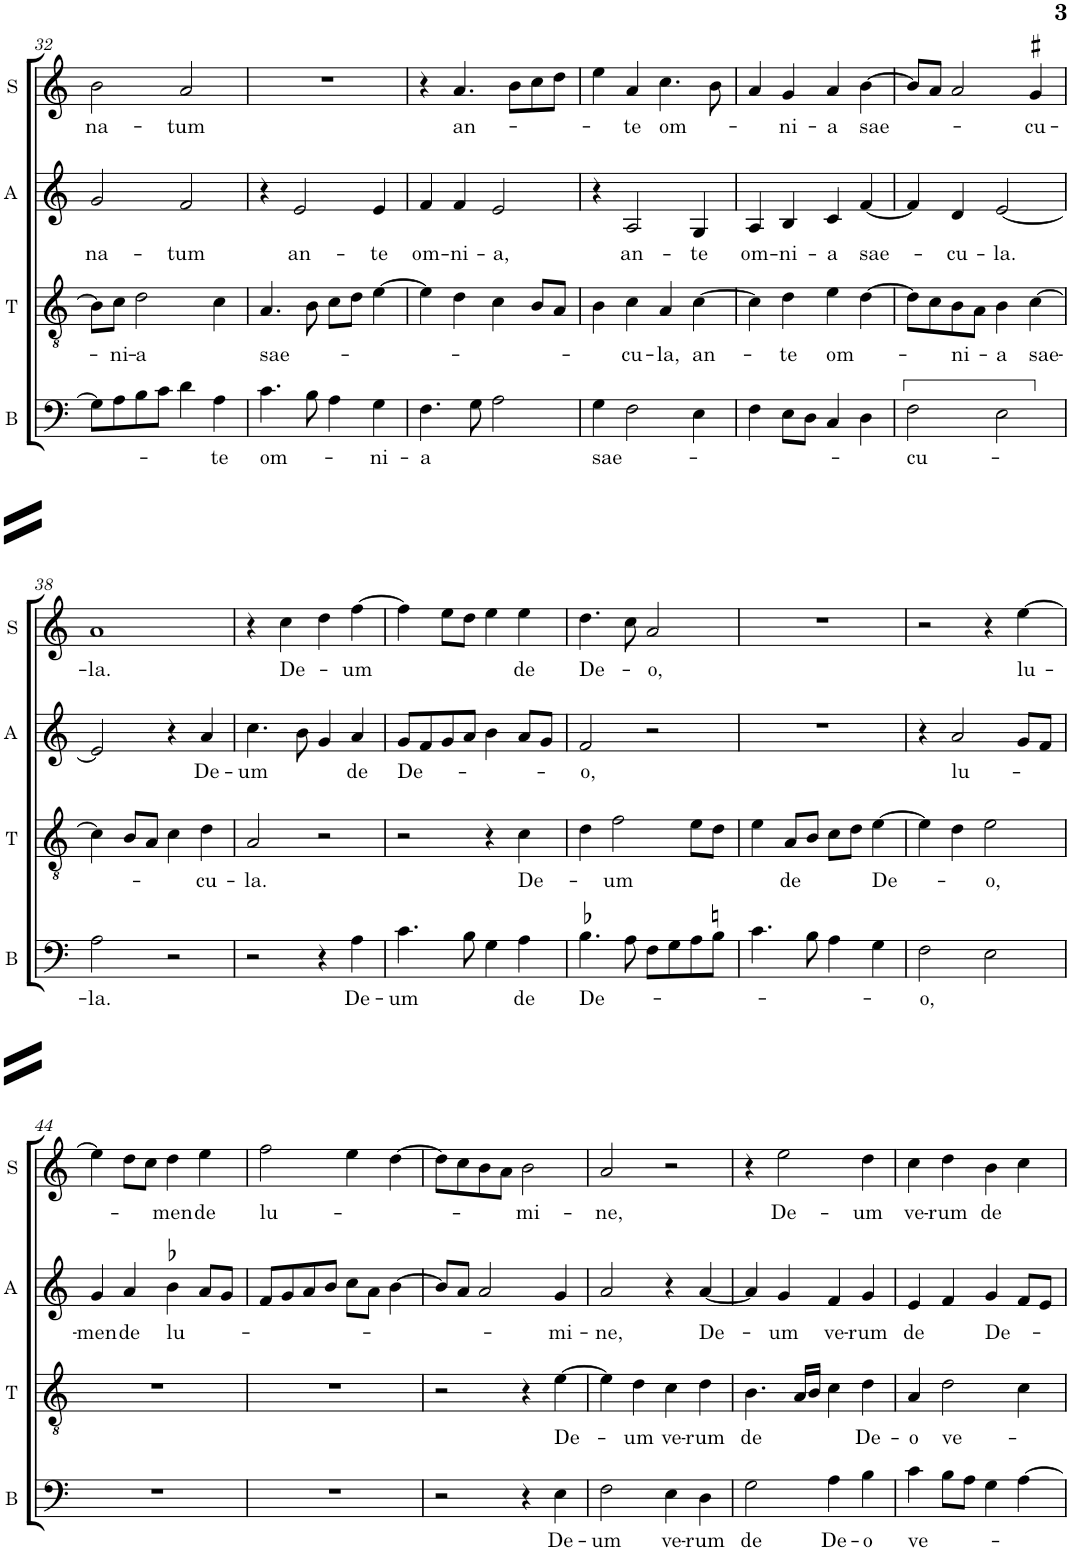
**kern	**text	**kern	**text	**kern	**text	**kern	**text
*part4	*part4	*part3	*part3	*part2	*part2	*part1	*part1
*staff4	*staff4	*staff3	*staff3	*staff2	*staff2	*staff1	*staff1
*I"B	*	*I"T	*	*I"A	*	*I"S	*
*I'B	*	*I'T	*	*I'A	*	*I'S	*
!!LO:PB:g=z
*clefF4	*	*clefGv2	*	*clefG2	*	*clefG2	*
*k[]	*	*k[]	*	*k[]	*	*k[]	*
*M2/2	*	*M2/2	*	*M2/2	*	*M2/2	*
*met(c|)	*	*met(c|)	*	*met(c|)	*	*met(c|)	*
=32	=32	=32	=32	=32	=32	=32	=32
!	!	!	!	!	!LO:LY:b	!	!LO:LY:b
8G\L]	.	8B\L]	.	2g/	na-	2b\	na-
!	!	!	!LO:LY:b	!	!	!	!
8A\	.	8c\J	-ni-	.	.	.	.
!	!	!	!LO:LY:b	!	!	!	!
8B\	.	2d\	-a	.	.	.	.
8c\J	.	.	.	.	.	.	.
!	!	!	!	!	!LO:LY:b	!	!LO:LY:b
4d\	.	.	.	2f/	-tum	2a/	-tum
!	!LO:LY:b	!	!	!	!	!	!
4A\	-te	4c\	.	.	.	.	.
=33	=33	=33	=33	=33	=33	=33	=33
!	!LO:LY:b	!	!LO:LY:b	!	!	!	!
4.c\	om-	4.A/	sae-	4r	.	1r	.
!	!	!	!	!	!LO:LY:b	!	!
.	.	.	.	2e/	an-	.	.
8B\	.	8B\	.	.	.	.	.
4A\	.	8c\L	.	.	.	.	.
.	.	8d\J	.	.	.	.	.
!	!LO:LY:b	!	!	!	!LO:LY:b	!	!
4G\	-ni-	[4e\	.	4e/	-te	.	.
=34	=34	=34	=34	=34	=34	=34	=34
!	!LO:LY:b	!	!	!	!LO:LY:b	!	!
4.F\	-a	4e\]	.	4f/	om-	4r	.
!	!	!	!	!	!LO:LY:b	!	!LO:LY:b
.	.	4d\	.	4f/	-ni-	4.a/	an-
8G\	.	.	.	.	.	.	.
!	!	!	!	!	!LO:LY:b	!	!
2A\	.	4c\	.	2e/	-a,	.	.
.	.	.	.	.	.	8b\L	.
.	.	8B/L	.	.	.	8cc\	.
.	.	8A/J	.	.	.	8dd\J	.
=35	=35	=35	=35	=35	=35	=35	=35
!	!LO:LY:b	!	!	!	!	!	!
4G\	sae-	4B\	.	4r	.	4ee\	.
!	!	!	!LO:LY:b	!	!LO:LY:b	!	!LO:LY:b
2F\	.	4c\	-cu-	2A/	an-	4a/	-te
!	!	!	!LO:LY:b	!	!	!	!LO:LY:b
.	.	4A/	-la,	.	.	4.cc\	om-
!	!	!	!LO:LY:b	!	!LO:LY:b	!	!
4E\	.	[4c\	an-	4G/	-te	.	.
.	.	.	.	.	.	8b\	.
=36	=36	=36	=36	=36	=36	=36	=36
!	!	!	!	!	!LO:LY:b	!	!
4F\	.	4c\]	.	4A/	om-	4a/	.
!	!	!	!LO:LY:b	!	!LO:LY:b	!	!LO:LY:b
8E\L	.	4d\	-te	4B/	-ni-	4g/	-ni-
8D\J	.	.	.	.	.	.	.
!	!	!	!LO:LY:b	!	!LO:LY:b	!	!LO:LY:b
4C/	.	4e\	om-	4c/	-a	4a/	-a
!	!	!	!	!	!LO:LY:b	!	!LO:LY:b
4D\	.	[4d\	.	[4f/	sae-	[4b\	sae-
=37	=37	=37	=37	=37	=37	=37	=37
!	!LO:LY:b	!	!	!	!	!	!
2F\	-cu-	8d\L]	.	4f/]	.	8b/L]	.
.	.	8c\	.	.	.	8a/J	.
!	!	!	!LO:LY:b	!	!LO:LY:b	!	!
.	.	8B\	-ni-	4d/	-cu-	2a/	.
.	.	8A\J	.	.	.	.	.
!	!	!	!LO:LY:b	!	!LO:LY:b	!	!
2E\	.	4B\	-a	[2e/	-la.	.	.
!	!	!	!LO:LY:b	!	!	!	!LO:LY:b
.	.	[4c\	sae-	.	.	4g#X/	-cu-
!!LO:LB:g=z
=38	=38	=38	=38	=38	=38	=38	=38
!	!LO:LY:b	!	!	!	!	!	!LO:LY:b
2A\	-la.	4c\]	.	2e/]	.	1a	-la.
.	.	8B/L	.	.	.	.	.
.	.	8A/J	.	.	.	.	.
2r	.	4c\	.	4r	.	.	.
!	!	!	!LO:LY:b	!	!LO:LY:b	!	!
.	.	4d\	-cu-	4a/	De-	.	.
=39	=39	=39	=39	=39	=39	=39	=39
!	!	!	!LO:LY:b	!	!LO:LY:b	!	!
2r	.	2A/	-la.	4.cc\	-um	4r	.
!	!	!	!	!	!	!	!LO:LY:b
.	.	.	.	.	.	4cc\	De-
.	.	.	.	8b\	.	.	.
4r	.	2r	.	4g/	.	4dd\	.
!	!LO:LY:b	!	!	!	!LO:LY:b	!	!LO:LY:b
4A\	De-	.	.	4a/	de	[4ff\	-um
=40	=40	=40	=40	=40	=40	=40	=40
!	!LO:LY:b	!	!	!	!LO:LY:b	!	!
4.c\	-um	2r	.	8g/L	De-	4ff\]	.
.	.	.	.	8f/	.	.	.
.	.	.	.	8g/	.	8ee\L	.
8B\	.	.	.	8a/J	.	8dd\J	.
4G\	.	4r	.	4b\	.	4ee\	.
!	!LO:LY:b	!	!LO:LY:b	!	!	!	!LO:LY:b
4A\	de	4c\	De-	8a/L	.	4ee\	de
.	.	.	.	8g/J	.	.	.
=41	=41	=41	=41	=41	=41	=41	=41
!	!LO:LY:b	!	!	!	!LO:LY:b	!	!LO:LY:b
4.B-X\	De-	4d\	.	2f/	-o,	4.dd\	De-
!	!	!	!LO:LY:b	!	!	!	!
.	.	2f\	-um	.	.	.	.
8A\	.	.	.	.	.	8cc\	.
!	!	!	!	!	!	!	!LO:LY:b
8F\L	.	.	.	2r	.	2a/	-o,
8G\	.	.	.	.	.	.	.
8A\	.	8e\L	.	.	.	.	.
8Bn\J	.	8d\J	.	.	.	.	.
=42	=42	=42	=42	=42	=42	=42	=42
4.c\	.	4e\	.	1r	.	1r	.
!	!	!	!LO:LY:b	!	!	!	!
.	.	8A/L	de	.	.	.	.
8B\	.	8B/J	.	.	.	.	.
4A\	.	8c\L	.	.	.	.	.
.	.	8d\J	.	.	.	.	.
!	!	!	!LO:LY:b	!	!	!	!
4G\	.	[4e\	De-	.	.	.	.
=43	=43	=43	=43	=43	=43	=43	=43
!	!LO:LY:b	!	!	!	!	!	!
2F\	-o,	4e\]	.	4r	.	2r	.
!	!	!	!	!	!LO:LY:b	!	!
.	.	4d\	.	2a/	lu-	.	.
!	!	!	!LO:LY:b	!	!	!	!
2E\	.	2e\	-o,	.	.	4r	.
!	!	!	!	!	!	!	!LO:LY:b
.	.	.	.	8g/L	.	[4ee\	lu-
.	.	.	.	8f/J	.	.	.
!!LO:LB:g=z
=44	=44	=44	=44	=44	=44	=44	=44
!	!	!	!	!	!LO:LY:b	!	!
1r	.	1r	.	4g/	-men	4ee\]	.
!	!	!	!	!	!LO:LY:b	!	!
.	.	.	.	4a/	de	8dd\L	.
.	.	.	.	.	.	8cc\J	.
!	!	!	!	!	!LO:LY:b	!	!LO:LY:b
.	.	.	.	4b-X\	lu-	4dd\	-men
!	!	!	!	!	!	!	!LO:LY:b
.	.	.	.	8a/L	.	4ee\	de
.	.	.	.	8g/J	.	.	.
=45	=45	=45	=45	=45	=45	=45	=45
!	!	!	!	!	!	!	!LO:LY:b
1r	.	1r	.	8f/L	.	2ff\	lu-
.	.	.	.	8g/	.	.	.
.	.	.	.	8a/	.	.	.
.	.	.	.	8b/J	.	.	.
.	.	.	.	8cc\L	.	4ee\	.
.	.	.	.	8a\J	.	.	.
.	.	.	.	[4b\	.	[4dd\	.
=46	=46	=46	=46	=46	=46	=46	=46
2r	.	2r	.	8b/L]	.	8dd\L]	.
.	.	.	.	8a/J	.	8cc\	.
.	.	.	.	2a/	.	8b\	.
.	.	.	.	.	.	8a\J	.
!	!	!	!	!	!	!	!LO:LY:b
4r	.	4r	.	.	.	2b\	-mi-
!	!LO:LY:b	!	!LO:LY:b	!	!LO:LY:b	!	!
4E\	De-	[4e\	De-	4g/	-mi-	.	.
=47	=47	=47	=47	=47	=47	=47	=47
!	!LO:LY:b	!	!	!	!LO:LY:b	!	!LO:LY:b
2F\	-um	4e\]	.	2a/	-ne,	2a/	-ne,
!	!	!	!LO:LY:b	!	!	!	!
.	.	4d\	-um	.	.	.	.
!	!LO:LY:b	!	!LO:LY:b	!	!	!	!
4E\	ve-	4c\	ve-	4r	.	2r	.
!	!LO:LY:b	!	!LO:LY:b	!	!LO:LY:b	!	!
4D\	-rum	4d\	-rum	[4a/	De-	.	.
=48	=48	=48	=48	=48	=48	=48	=48
!	!LO:LY:b	!	!LO:LY:b	!	!	!	!
2G\	de	4.B\	de	4a/]	.	4r	.
!	!	!	!	!	!LO:LY:b	!	!LO:LY:b
.	.	.	.	4g/	-um	2ee\	De-
.	.	16A/LL	.	.	.	.	.
.	.	16B/JJ	.	.	.	.	.
!	!LO:LY:b	!	!	!	!LO:LY:b	!	!
4A\	De-	4c\	.	4f/	ve-	.	.
!	!LO:LY:b	!	!LO:LY:b	!	!LO:LY:b	!	!LO:LY:b
4B\	-o	4d\	De-	4g/	-rum	4dd\	-um
=49	=49	=49	=49	=49	=49	=49	=49
!	!LO:LY:b	!	!LO:LY:b	!	!LO:LY:b	!	!LO:LY:b
4c\	ve-	4A/	-o	4e/	de	4cc\	ve-
!	!	!	!LO:LY:b	!	!	!	!LO:LY:b
8B\L	.	2d\	ve-	4f/	.	4dd\	-rum
8A\J	.	.	.	.	.	.	.
!	!	!	!	!	!LO:LY:b	!	!LO:LY:b
4G\	.	.	.	4g/	De-	4b\	de
[4A\	.	4c\	.	8f/L	.	4cc\	.
.	.	.	.	8e/J	.	.	.
=	=	=	=	=	=	=	=
*-	*-	*-	*-	*-	*-	*-	*-
